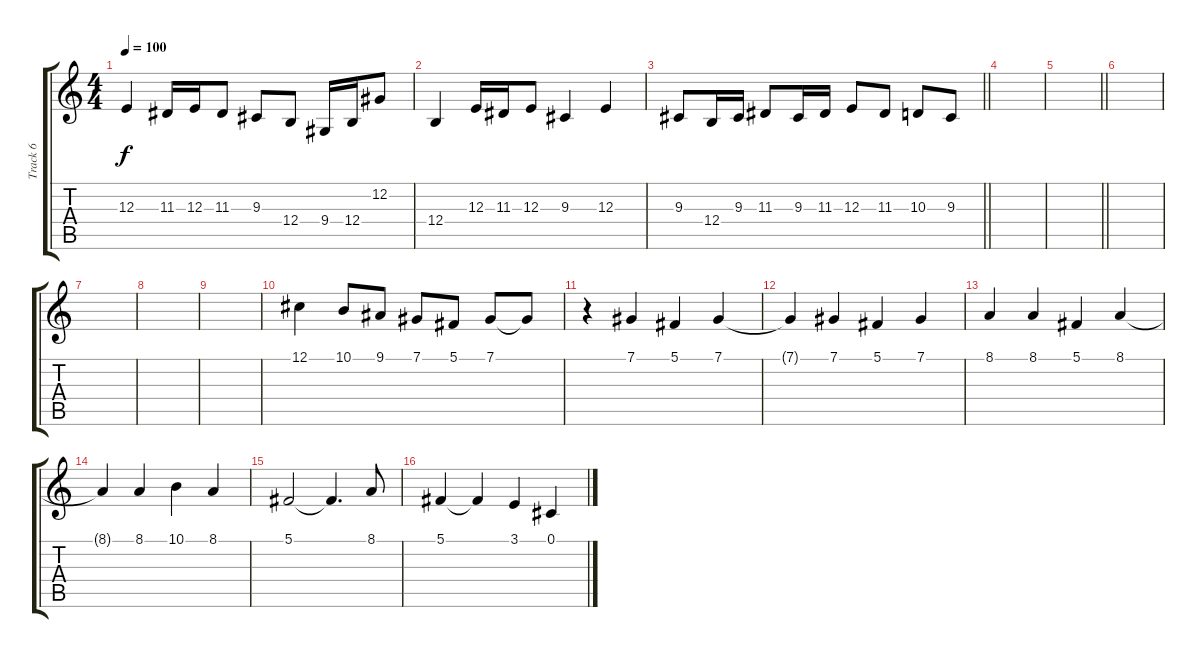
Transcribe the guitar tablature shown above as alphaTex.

\track ("Track 6" "Track 6") {instrument flute}
\staff {score tabs}
\tuning (Db4 Ab3 E3 B2 Gb2 B1) {hide}
\ts (4 4)
\tempo 100
\clef g2
\ks c
12.3.4{dy f} 11.3.16 12.3.16 11.3.8 9.3.8 12.4.8 9.4.16 12.4.16 12.2.8 |
12.4.4 12.3.16 11.3.16 12.3.8 9.3.4 12.3.4 |
\barLineRight lightlight
9.3.8 12.4.16 9.3.16 11.3.8 9.3.16 11.3.16 12.3.8 11.3.8 10.3.8 9.3.8 |
|
\barLineRight lightlight
|
\section ("" " ")
|
|
|
|
12.1.4 10.1.8 9.1.8 7.1.8 5.1.8 7.1.8 7.1{t}.8 |
r.4 7.1.4 5.1.4 7.1.4 |
7.1{t}.4 7.1.4 5.1.4 7.1.4 |
8.1.4 8.1.4 5.1.4 8.1.4 |
8.1{t}.4 8.1.4 10.1.4 8.1.4 |
5.1.2 5.1{t}.4{d} 8.1.8 |
5.1.4 5.1{t}.4 3.1.4 0.1.4
